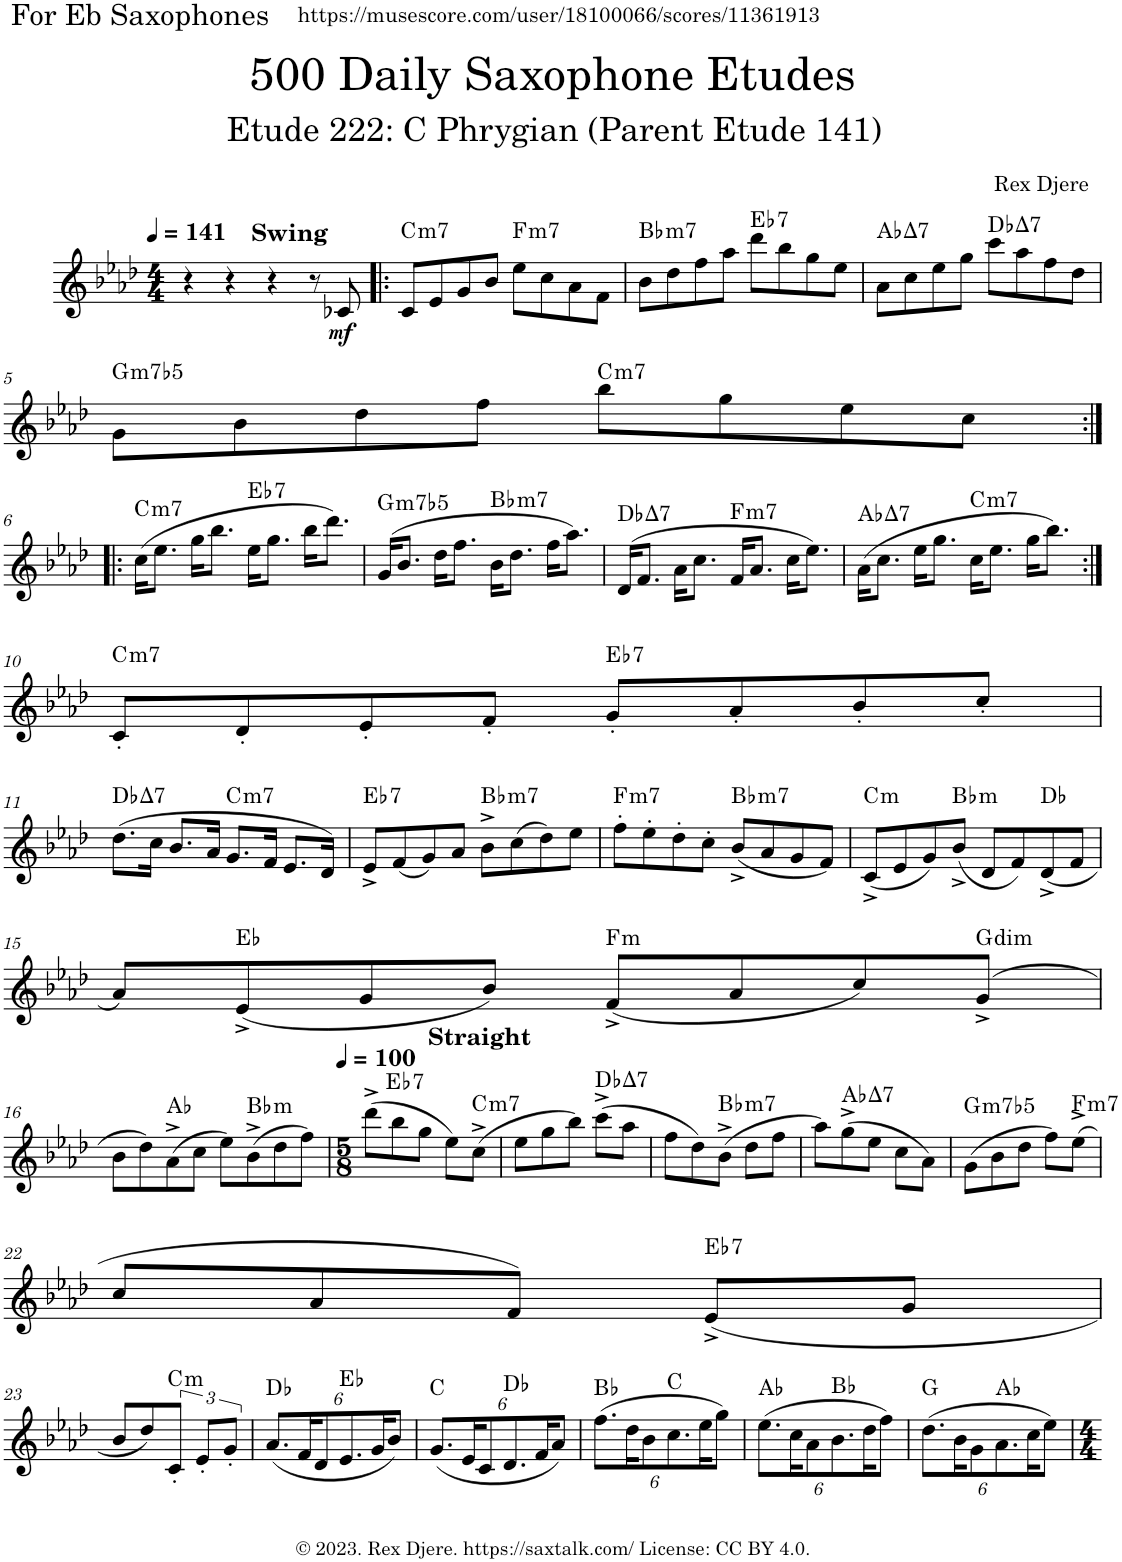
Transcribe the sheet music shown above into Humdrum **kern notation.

**kern	**dynam	**harte
*part1	*part1	*part1
*staff1	*staff1	*
*I"Alto Saxophone	*	*
*I'A. Sax.	*	*
*clefG2	*	*
*Trd5c9	*	*
*k[b-e-a-d-]	*	*
*M4/4	*	*
*MM141	*	*
=1	=1	=1
!LO:TX:a:B:t=Swing	!	!
4r	.	.
4r	.	.
4r	.	.
8r	.	.
!	!LO:DY:b	!
8c-X/	mf	.
=2!|:	=2!|:	=2!|:
!	!	!LO:H:kt=m7
8c/L	.	C:min7
8e-/	.	.
8g/	.	.
8b-/J	.	.
!	!	!LO:H:kt=m7
8ee-\L	.	F:min7
8cc\	.	.
8a-\	.	.
8f\J	.	.
=3	=3	=3
!	!	!LO:H:kt=m7
8b-\L	.	Bb:min7
8dd-\	.	.
8ff\	.	.
8aa-\J	.	.
!	!	!LO:H:kt=7
8ddd-\L	.	Eb:7
8bb-\	.	.
8gg\	.	.
8ee-\J	.	.
=4	=4	=4
!	!	!LO:H:kt=7
8a-\L	.	Ab:maj7
8cc\	.	.
8ee-\	.	.
8gg\J	.	.
!	!	!LO:H:kt=7
8ccc\L	.	Db:maj7
8aa-\	.	.
8ff\	.	.
8dd-\J	.	.
!!LO:LB:g=z
=5	=5	=5
!	!	!LO:H:kt=m7b5
8g\L	.	G:hdim7
8b-\	.	.
8dd-\	.	.
8ff\J	.	.
!	!	!LO:H:kt=m7
8bb-\L	.	C:min7
8gg\	.	.
8ee-\	.	.
8cc\J	.	.
!!LO:LB:g=z
=6:|!|:	=6:|!|:	=6:|!|:
!	!	!LO:H:kt=m7
(16cc\KL	.	C:min7
8.ee-\J	.	.
16gg\KL	.	.
8.bb-\J	.	.
!	!	!LO:H:kt=7
16ee-\KL	.	Eb:7
8.gg\J	.	.
16bb-\KL	.	.
8.ddd-\J)	.	.
=7	=7	=7
!	!	!LO:H:kt=m7b5
(16g/KL	.	G:hdim7
8.b-/J	.	.
16dd-\KL	.	.
8.ff\J	.	.
!	!	!LO:H:kt=m7
16b-\KL	.	Bb:min7
8.dd-\J	.	.
16ff\KL	.	.
8.aa-\J)	.	.
=8	=8	=8
!	!	!LO:H:kt=7
(16d-/KL	.	Db:maj7
8.f/J	.	.
16a-\KL	.	.
8.cc\J	.	.
!	!	!LO:H:kt=m7
16f/KL	.	F:min7
8.a-/J	.	.
16cc\KL	.	.
8.ee-\J)	.	.
=9	=9	=9
!	!	!LO:H:kt=7
(16a-\KL	.	Ab:maj7
8.cc\J	.	.
16ee-\KL	.	.
8.gg\J	.	.
!	!	!LO:H:kt=m7
16cc\KL	.	C:min7
8.ee-\J	.	.
16gg\KL	.	.
8.bb-\J)	.	.
!!LO:LB:g=z
=10:|!	=10:|!	=10:|!
!	!	!LO:H:kt=m7
8c'/L	.	C:min7
8d-'/	.	.
8e-'/	.	.
8f'/J	.	.
!	!	!LO:H:kt=7
8g'/L	.	Eb:7
8a-'/	.	.
8b-'/	.	.
8cc'/J	.	.
!!LO:LB:g=z
=11	=11	=11
!	!	!LO:H:kt=7
(8.dd-\L	.	Db:maj7
16cc\Jk	.	.
8.b-/L	.	.
16a-/Jk	.	.
!	!	!LO:H:kt=m7
8.g/L	.	C:min7
16f/Jk	.	.
8.e-/L	.	.
16d-/Jk)	.	.
=12	=12	=12
!	!	!LO:H:kt=7
8e-^/L	.	Eb:7
(8f/	.	.
8g/)	.	.
8a-/J	.	.
!	!	!LO:H:kt=m7
8b-^\L	.	Bb:min7
(8cc\	.	.
8dd-\)	.	.
8ee-\J	.	.
=13	=13	=13
!	!	!LO:H:kt=m7
8ff'\L	.	F:min7
8ee-'\	.	.
8dd-'\	.	.
8cc'\J	.	.
!	!	!LO:H:kt=m7
(8b-^/L	.	Bb:min7
8a-/	.	.
8g/	.	.
8f/J)	.	.
=14	=14	=14
!	!	!LO:H:kt=m
(8c^/L	.	C:min
8e-/	.	.
8g/)	.	.
!	!	!LO:H:kt=m
(8b-^/J	.	Bb:min
8d-/L	.	.
8f/)	.	.
(8d-^/	.	Db:maj
8f/J	.	.
!!LO:LB:g=z
=15	=15	=15
8a-/L)	.	.
(8e-^/	.	Eb:maj
8g/	.	.
8b-/J)	.	.
!	!	!LO:H:kt=m
(8f^/L	.	F:min
8a-/	.	.
8cc/)	.	.
!	!	!LO:H:kt=dim
(8g^/J	.	G:dim
!!LO:LB:g=z
=16	=16	=16
8b-\L	.	.
8dd-\)	.	.
(8a-^\	.	Ab:maj
8cc\J	.	.
8ee-\L)	.	.
!	!	!LO:H:kt=m
(8b-^\	.	Bb:min
8dd-\	.	.
8ff\J)	.	.
=17	=17	=17
*M5/8	*	*
*MM100	*	*
!LO:TX:a:B:t=Straight	!	!LO:H:kt=7
(8ddd-^\L	.	Eb:7
8bb-\	.	.
8gg\J	.	.
8ee-\L)	.	.
!	!	!LO:H:kt=m7
(8cc^\J	.	C:min7
=18	=18	=18
8ee-\L	.	.
8gg\	.	.
8bb-\J)	.	.
!	!	!LO:H:kt=7
(8ccc^\L	.	Db:maj7
8aa-\J	.	.
=19	=19	=19
8ff\L	.	.
8dd-\)	.	.
!	!	!LO:H:kt=m7
(8b-^\J	.	Bb:min7
8dd-\L	.	.
8ff\J	.	.
=20	=20	=20
8aa-\L)	.	.
!	!	!LO:H:kt=7
(8gg^\	.	Ab:maj7
8ee-\J	.	.
8cc\L	.	.
8a-\J)	.	.
=21	=21	=21
!	!	!LO:H:kt=m7b5
(8g\L	.	G:hdim7
8b-\	.	.
8dd-\J	.	.
8ff\L)	.	.
!	!	!LO:H:kt=m7
(8ee-^\J	.	F:min7
!!LO:LB:g=z
=22	=22	=22
8cc/L	.	.
8a-/	.	.
8f/J)	.	.
!	!	!LO:H:kt=7
(8e-^/L	.	Eb:7
8g/J	.	.
!!LO:LB:g=z
=23	=23	=23
8b-/L	.	.
8dd-/)	.	.
!	!	!LO:H:kt=m
8c'/J	.	C:min
8e-'/L	.	.
8g'/J	.	.
=24	=24	=24
*Xbrackettup	*	*
(48%5.a-/L	.	Db:maj
96%5f/K	.	.
48%5d-/	.	.
48%5.e-/	.	Eb:maj
96%5g/K	.	.
48%5b-/J)	.	.
=25	=25	=25
(48%5.g/L	.	C:maj
96%5e-/K	.	.
48%5c/	.	.
48%5.d-/	.	Db:maj
96%5f/K	.	.
48%5a-/J)	.	.
=26	=26	=26
(48%5.ff\L	.	Bb:maj
96%5dd-\K	.	.
48%5b-\	.	.
48%5.cc\	.	C:maj
96%5ee-\K	.	.
48%5gg\J)	.	.
=27	=27	=27
(48%5.ee-\L	.	Ab:maj
96%5cc\K	.	.
48%5a-\	.	.
48%5.b-\	.	Bb:maj
96%5dd-\K	.	.
48%5ff\J)	.	.
=28	=28	=28
(48%5.dd-\L	.	G:maj
96%5b-\K	.	.
48%5g\	.	.
48%5.a-\	.	Ab:maj
96%5cc\K	.	.
48%5ee-\J)	.	.
=	=	=
*-	*-	*-
